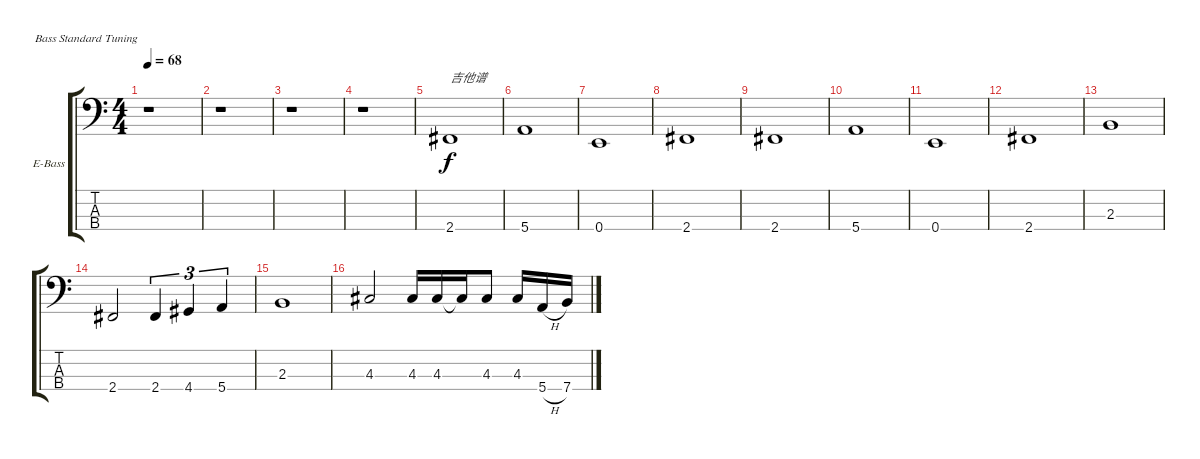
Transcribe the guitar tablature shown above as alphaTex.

\bracketExtendMode groupsimilarinstruments
\firstSystemTrackNameOrientation horizontal
\otherSystemsTrackNameOrientation horizontal
\track ("贝司—黄家强" "E-Bass") {instrument electricbassfinger}
\staff {score tabs}
\tuning (G2 D2 A1 E1)
\ts (4 4)
\beaming (8 2 2 2 2)
\tempo 68
\clef f4
\ks c
r.1{dy f instrument electricbassfinger} |
r.1 |
r.1 |
r.1 |
2.4.1{txt "吉他谱"} |
5.4.1 |
0.4.1 |
2.4.1 |
2.4.1 |
5.4.1 |
0.4.1 |
2.4.1 |
2.3.1 |
2.4.2 2.4.4{tu (3 2)} 4.4.4{tu (3 2)} 5.4.4{tu (3 2)} |
2.3.1 |
4.3.2 4.3.16 4.3.16 4.3{t}.16 4.3.8 4.3.16 5.4{h}.16 7.4.16
